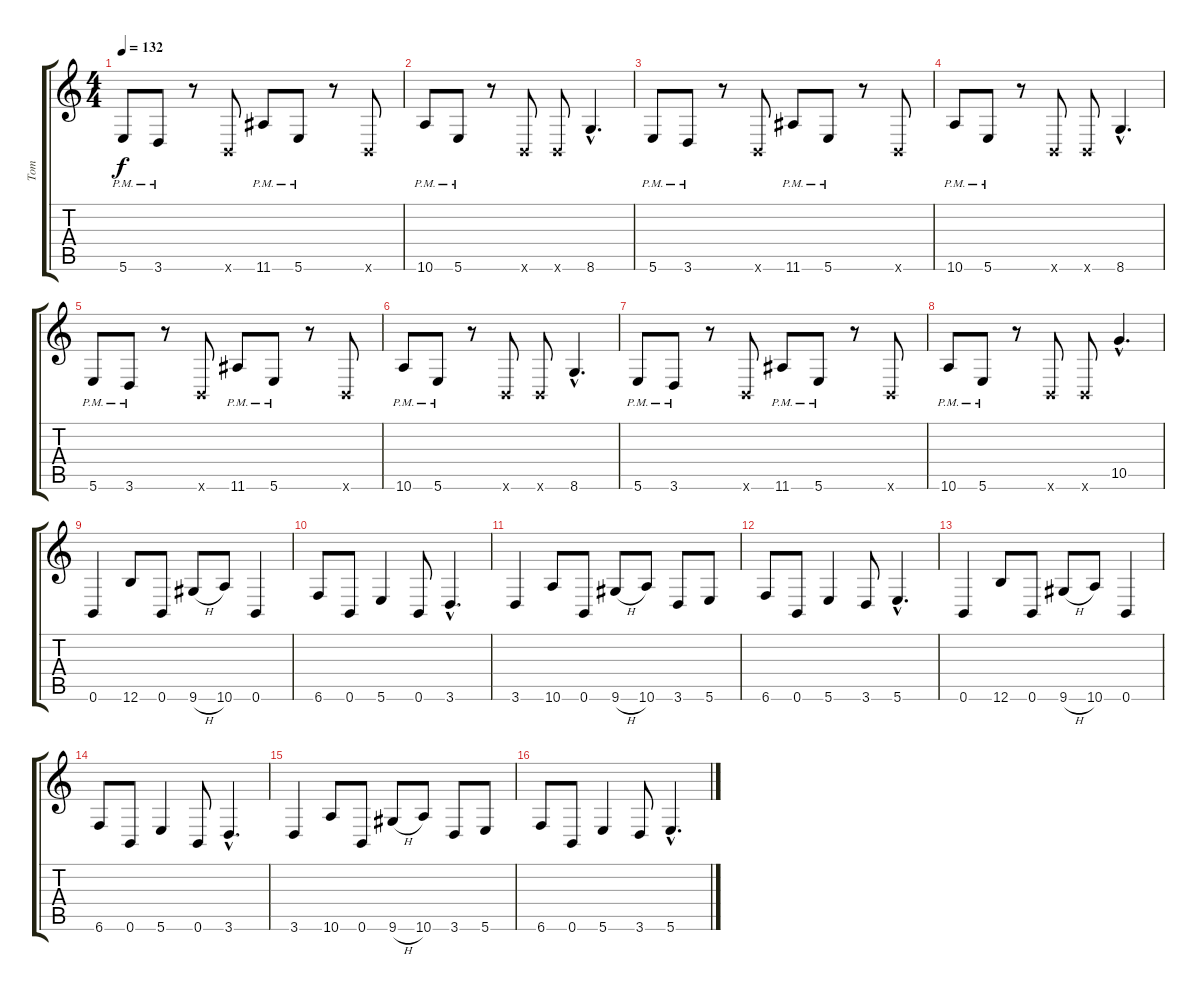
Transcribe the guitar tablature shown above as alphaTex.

\track ("Tom" "Tom") {instrument distortionguitar}
\staff {score tabs}
\tuning (E4 B3 G3 D3 A2 B1) {hide}
\ts (4 4)
\tempo 132
\clef g2
\ks c
5.6{pm}.8{dy f} 3.6{pm}.8 r.8 0.6{x}.8 11.6{pm}.8 5.6{pm}.8 r.8 0.6{x}.8 |
10.6{pm}.8 5.6{pm}.8 r.8 0.6{x}.8 0.6{x}.8 8.6{hac}.4{d} |
5.6{pm}.8 3.6{pm}.8 r.8 0.6{x}.8 11.6{pm}.8 5.6{pm}.8 r.8 0.6{x}.8 |
10.6{pm}.8 5.6{pm}.8 r.8 0.6{x}.8 0.6{x}.8 8.6{hac}.4{d} |
5.6{pm}.8 3.6{pm}.8 r.8 0.6{x}.8 11.6{pm}.8 5.6{pm}.8 r.8 0.6{x}.8 |
10.6{pm}.8 5.6{pm}.8 r.8 0.6{x}.8 0.6{x}.8 8.6{hac}.4{d} |
5.6{pm}.8 3.6{pm}.8 r.8 0.6{x}.8 11.6{pm}.8 5.6{pm}.8 r.8 0.6{x}.8 |
10.6{pm}.8 5.6{pm}.8 r.8 0.6{x}.8 0.6{x}.8 10.5{hac}.4{d} |
0.6.4 12.6.8 0.6.8 9.6{h}.8 10.6.8 0.6.4 |
6.6.8 0.6.8 5.6.4 0.6.8 3.6{hac}.4{d} |
3.6.4 10.6.8 0.6.8 9.6{h}.8 10.6.8 3.6.8 5.6.8 |
6.6.8 0.6.8 5.6.4 3.6.8 5.6{hac}.4{d} |
0.6.4 12.6.8 0.6.8 9.6{h}.8 10.6.8 0.6.4 |
6.6.8 0.6.8 5.6.4 0.6.8 3.6{hac}.4{d} |
3.6.4 10.6.8 0.6.8 9.6{h}.8 10.6.8 3.6.8 5.6.8 |
6.6.8 0.6.8 5.6.4 3.6.8 5.6{hac}.4{d}
